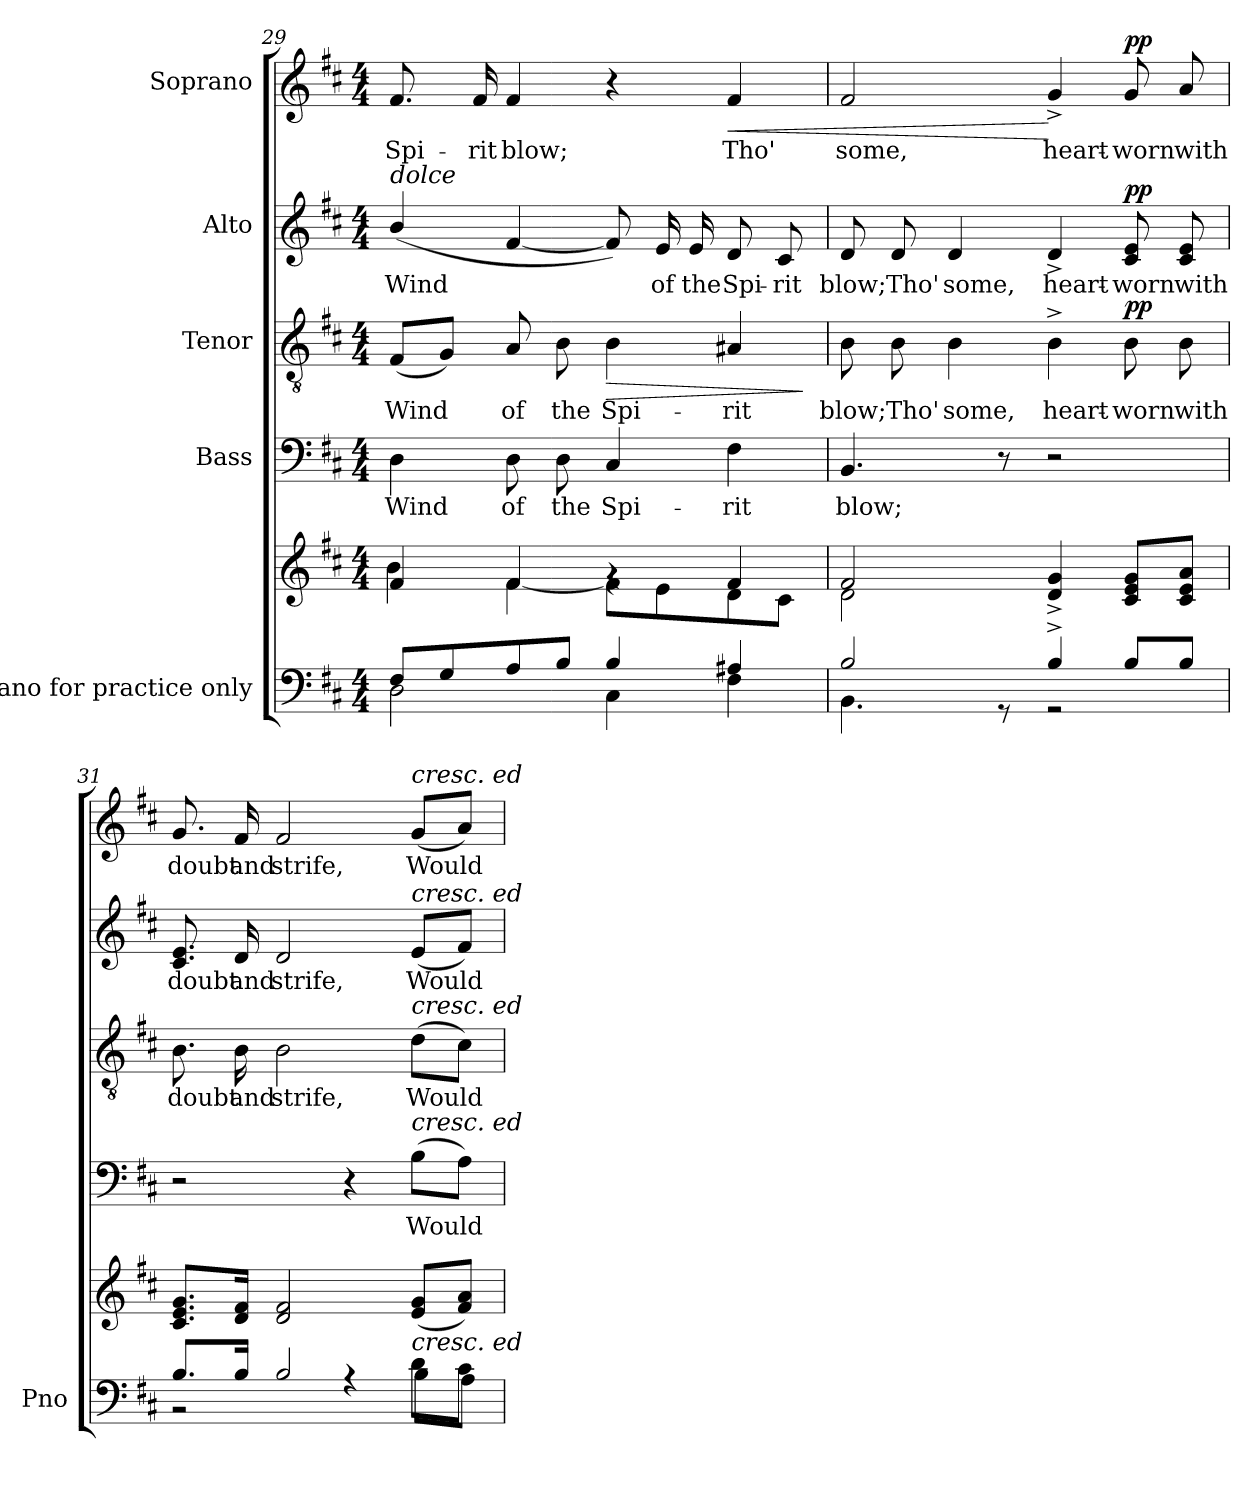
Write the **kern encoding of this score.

**kern	**kern	**kern	**text	**kern	**text	**dynam	**kern	**text	**dynam	**kern	**text	**dynam
*part5	*part5	*part4	*part4	*part3	*part3	*part3	*part2	*part2	*part2	*part1	*part1	*part1
*staff6	*staff5	*staff4	*staff4	*staff3	*staff3	*staff3	*staff2	*staff2	*staff2	*staff1	*staff1	*staff1
*I"Piano for practice only	*	*I"Bass	*	*I"Tenor	*	*	*I"Alto	*	*	*I"Soprano	*	*
*I'Pno	*	*	*	*	*	*	*	*	*	*	*	*
!!LO:PB:g=z
*clefF4	*clefG2	*clefF4	*	*clefGv2	*	*	*clefG2	*	*	*clefG2	*	*
*k[f#c#]	*k[f#c#]	*k[f#c#]	*	*k[f#c#]	*	*	*k[f#c#]	*	*	*k[f#c#]	*	*
*M4/4	*M4/4	*M4/4	*	*M4/4	*	*	*M4/4	*	*	*M4/4	*	*
=29	=29	=29	=29	=29	=29	=29	=29	=29	=29	=29	=29	=29
*^	*^	*	*	*	*	*	*	*	*	*	*	*
!	!	!	!	!	!	!	!	!	!LO:TX:a:i:t=dolce	!	!	!	!	!
!	!	!	!	!	!LO:LY:b	!	!LO:LY:b	!	!	!LO:LY:b	!	!	!LO:LY:b	!
8F#/L	2D\	4f#/	4b\	4D\	Wind	(<8F#/L	Wind	.	(<4b/	Wind	.	8.f#/	Spi-	.
8G/	.	.	.	.	.	8G/J)	.	.	.	.	.	.	.	.
!	!	!	!	!	!	!	!	!	!	!	!	!	!LO:LY:b	!
.	.	.	.	.	.	.	.	.	.	.	.	16f#/	-rit	.
!	!	!	!	!	!LO:LY:b	!	!LO:LY:b	!	!	!	!	!	!LO:LY:b	!
8A/	.	4f#/	[4f#\	8D\	of	8A/	of	.	[4f#/	.	.	4f#/	blow;	.
!	!	!	!	!	!LO:LY:b	!	!LO:LY:b	!	!	!	!	!	!	!
8B/J	.	.	.	8D\	the	8B\	the	.	.	.	.	.	.	.
!	!	!	!	!	!LO:LY:b	!	!LO:LY:b	!LO:HP:b	!	!	!	!	!	!
4B/	4C#\	4rg	8f#\L]	4C#/	Spi-	4B\	Spi-	>	8f#/])	.	.	4r	.	.
!	!	!	!	!	!	!	!	!	!	!LO:LY:b	!	!	!	!
.	.	.	8e\	.	.	.	.	.	16e/	of	.	.	.	.
!	!	!	!	!	!	!	!	!	!	!LO:LY:b	!	!	!	!
.	.	.	.	.	.	.	.	.	16e/	the	.	.	.	.
!	!	!	!	!	!LO:LY:b	!	!LO:LY:b	!	!	!LO:LY:b	!	!	!LO:LY:b	!LO:HP:b
4A#X/	4F#\	4f#/	8d\	4F#\	-rit	4A#X/	-rit	.	8d/	Spi-	.	4f#/	Tho'	<
!	!	!	!	!	!	!	!	!	!	!LO:LY:b	!	!	!	!
.	.	.	8c#\J	.	.	.	.	.	8c#/	-rit	.	.	.	.
*v	*v	*	*	*	*	*	*	*	*	*	*	*	*	*
*	*v	*v	*	*	*	*	*	*	*	*	*	*	*
.	.	.	.	.	.	]	.	.	.	.	.	.
=30	=30	=30	=30	=30	=30	=30	=30	=30	=30	=30	=30	=30
*^	*^	*	*	*	*	*	*	*	*	*	*	*
!	!	!	!	!	!LO:LY:b	!	!LO:LY:b	!	!	!LO:LY:b	!	!	!LO:LY:b	!
2B/	4.BB\	2f#/	2d\	4.BB/	blow;	8B\	blow;	.	8d/	blow;	.	2f#/	some,	.
!	!	!	!	!	!	!	!LO:LY:b	!	!	!LO:LY:b	!	!	!	!
.	.	.	.	.	.	8B\	Tho'	.	8d/	Tho'	.	.	.	.
!	!	!	!	!	!	!	!LO:LY:b	!	!	!LO:LY:b	!	!	!	!
.	.	.	.	.	.	4B\	some,	.	4d/	some,	.	.	.	.
.	8r	.	.	8r	.	.	.	.	.	.	.	.	.	.
!	!	!	!	!	!	!	!LO:LY:b	!	!	!LO:LY:b	!	!	!LO:LY:b	!
4B^/	2r	4d/^ 4g/^	2ryy	2r	.	4B^\	heart-	.	4d^/	heart-	.	4g^/	heart-	[
!	!	!	!	!	!	!	!LO:LY:b	!LO:DY:a	!	!LO:LY:b	!LO:DY:a	!	!LO:LY:b	!LO:DY:a
8B/L	.	8c#/ 8e/ 8g/L	.	.	.	8B\	-worn	pp	8c#/ 8e/	-worn	pp	8g/	-worn	pp
!	!	!	!	!	!	!	!LO:LY:b	!	!	!LO:LY:b	!	!	!LO:LY:b	!
8B/J	.	8c#/ 8e/ 8a/J	.	.	.	8B\	with	.	8c#/ 8e/	with	.	8a/	with	.
*	*	*v	*v	*	*	*	*	*	*	*	*	*	*	*
=31	=31	=31	=31	=31	=31	=31	=31	=31	=31	=31	=31	=31	=31
!	!	!	!	!	!	!LO:LY:b	!	!	!LO:LY:b	!	!	!LO:LY:b	!
8.B/L	2r	8.c#/ 8.e/ 8.g/L	2r	.	8.B\	doubt	.	8.c#/ 8.e/	doubt	.	8.g/	doubt	.
!	!	!	!	!	!	!LO:LY:b	!	!	!LO:LY:b	!	!	!LO:LY:b	!
16B/Jk	.	16d/ 16f#/Jk	.	.	16B\	and	.	16d/	and	.	16f#/	and	.
!	!	!	!	!	!	!LO:LY:b	!	!	!LO:LY:b	!	!	!LO:LY:b	!
2B/	.	2d/ 2f#/	.	.	2B\	strife,	.	2d/	strife,	.	2f#/	strife,	.
.	4rA	.	4r	.	.	.	.	.	.	.	.	.	.
!	!	!	!	!	!	!	!	!	!	!	!LO:TX:a:i:t=cresc. ed	!	!
!	!	!	!	!	!	!	!	!LO:TX:a:i:t=cresc. ed	!	!	!	!	!
!	!	!	!	!	!LO:TX:a:i:t=cresc. ed	!	!	!	!	!	!	!	!
!	!	!	!LO:TX:a:i:t=cresc. ed	!	!	!	!	!	!	!	!	!	!
!	!	!LO:TX:b:i:t=cresc. ed	!	!	!	!	!	!	!	!	!	!	!
!	!	!	!	!LO:LY:b	!	!LO:LY:b	!	!	!LO:LY:b	!	!	!LO:LY:b	!
8d\L	8B\L	(<8e/ 8g/L	(>8B\L	Would	(>8d\L	Would	.	(<8e/L	Would	.	(<8g/L	Would	.
8c#\J	8A\J	8f#/ 8a/J)	8A\J)	.	8c#\J)	.	.	8f#/J)	.	.	8a/J)	.	.
*v	*v	*	*	*	*	*	*	*	*	*	*	*	*
=	=	=	=	=	=	=	=	=	=	=	=	=
*-	*-	*-	*-	*-	*-	*-	*-	*-	*-	*-	*-	*-
